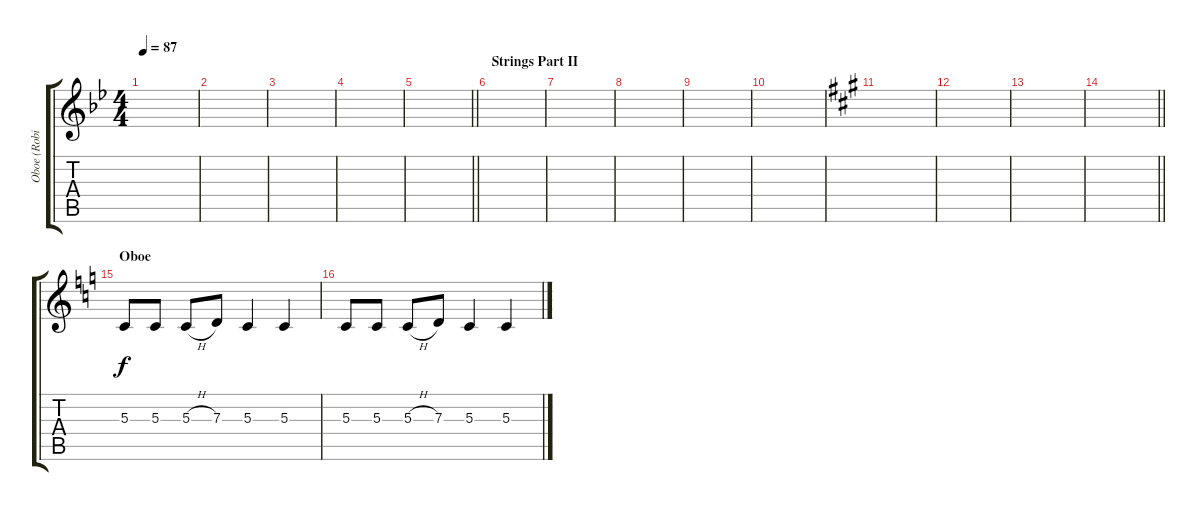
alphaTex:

\track ("Oboe (Robin Miller)" "Oboe (Robi") {instrument oboe}
\staff {score tabs}
\tuning (E4 B3 G3 D3 A2 E2) {hide}
\ts (4 4)
\tempo 87
\clef g2
\ks bb
|
|
|
|
\barLineRight lightlight
|
\section ("" "Strings Part II")
|
|
|
|
|
\ks a
|
|
|
\barLineRight lightlight
|
\section ("" "Oboe")
\ks c
5.3.8 5.3.8 5.3{h}.8 7.3.8 5.3.4 5.3.4 |
5.3.8 5.3.8 5.3{h}.8 7.3.8 5.3.4 5.3.4
